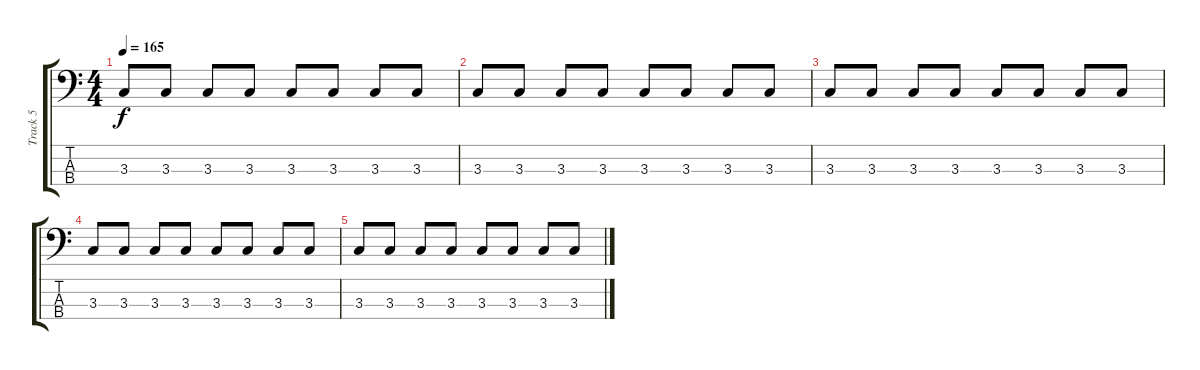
\track ("Track 5" "Track 5") {instrument synthbass1}
\staff {score tabs}
\tuning (G2 D2 A1 E1) {hide}
\ts (4 4)
\tempo 165
\clef f4
\ks c
3.3.8{dy f} 3.3.8 3.3.8 3.3.8 3.3.8 3.3.8 3.3.8 3.3.8 |
3.3.8 3.3.8 3.3.8 3.3.8 3.3.8 3.3.8 3.3.8 3.3.8 |
3.3.8 3.3.8 3.3.8 3.3.8 3.3.8 3.3.8 3.3.8 3.3.8 |
3.3.8 3.3.8 3.3.8 3.3.8 3.3.8 3.3.8 3.3.8 3.3.8 |
3.3.8 3.3.8 3.3.8 3.3.8 3.3.8 3.3.8 3.3.8 3.3.8
